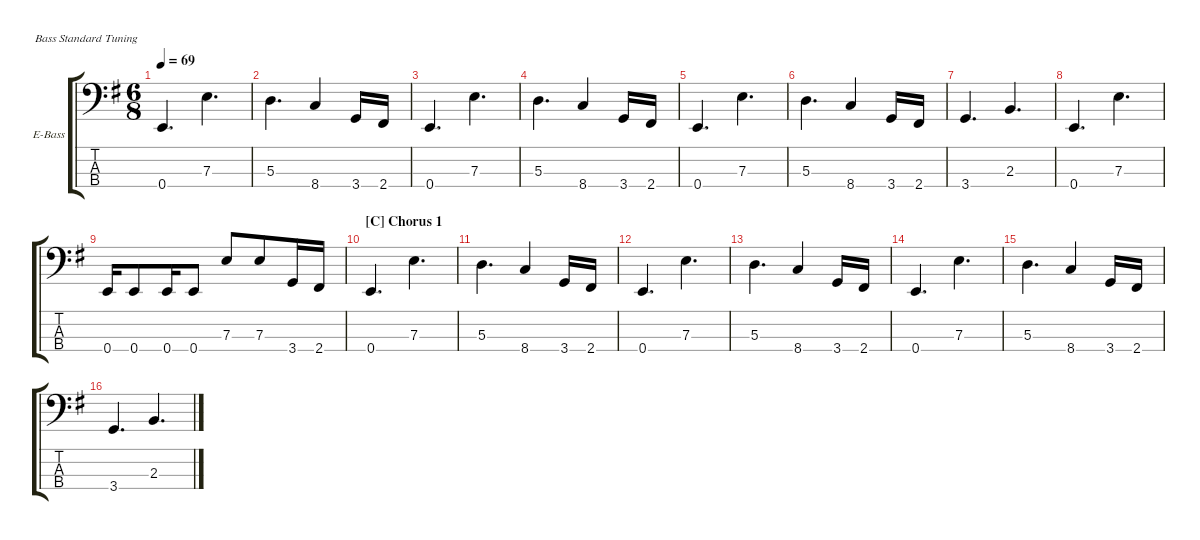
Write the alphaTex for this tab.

\hideDynamics
\bracketExtendMode groupsimilarinstruments
\firstSystemTrackNameOrientation horizontal
\otherSystemsTrackNameOrientation horizontal
\track ("E-Bass" "E-Bass") {multiBarRest instrument fretlessbass}
\staff {score tabs}
\tuning (G2 D2 A1 E1)
\ts (6 8)
\tempo 69
\clef f4
\ks g
0.4.4{d dy f} 7.3.4{d} |
5.3.4{d} 8.4.4 3.4.16 2.4.16 |
0.4.4{d} 7.3.4{d} |
5.3.4{d} 8.4.4 3.4.16 2.4.16 |
0.4.4{d} 7.3.4{d} |
5.3.4{d} 8.4.4 3.4.16 2.4.16 |
3.4.4{d} 2.3.4{d} |
0.4.4{d} 7.3.4{d} |
0.4.16 0.4.8 0.4.16 0.4.8 7.3.8 7.3.8{dy mp} 3.4.16{dy f} 2.4.16 |
\section ("C" "Chorus 1")
0.4.4{d} 7.3.4{d} |
5.3.4{d} 8.4.4 3.4.16 2.4.16 |
0.4.4{d} 7.3.4{d} |
5.3.4{d} 8.4.4 3.4.16 2.4.16 |
0.4.4{d} 7.3.4{d} |
5.3.4{d} 8.4.4 3.4.16 2.4.16 |
3.4.4{d} 2.3.4{d}
